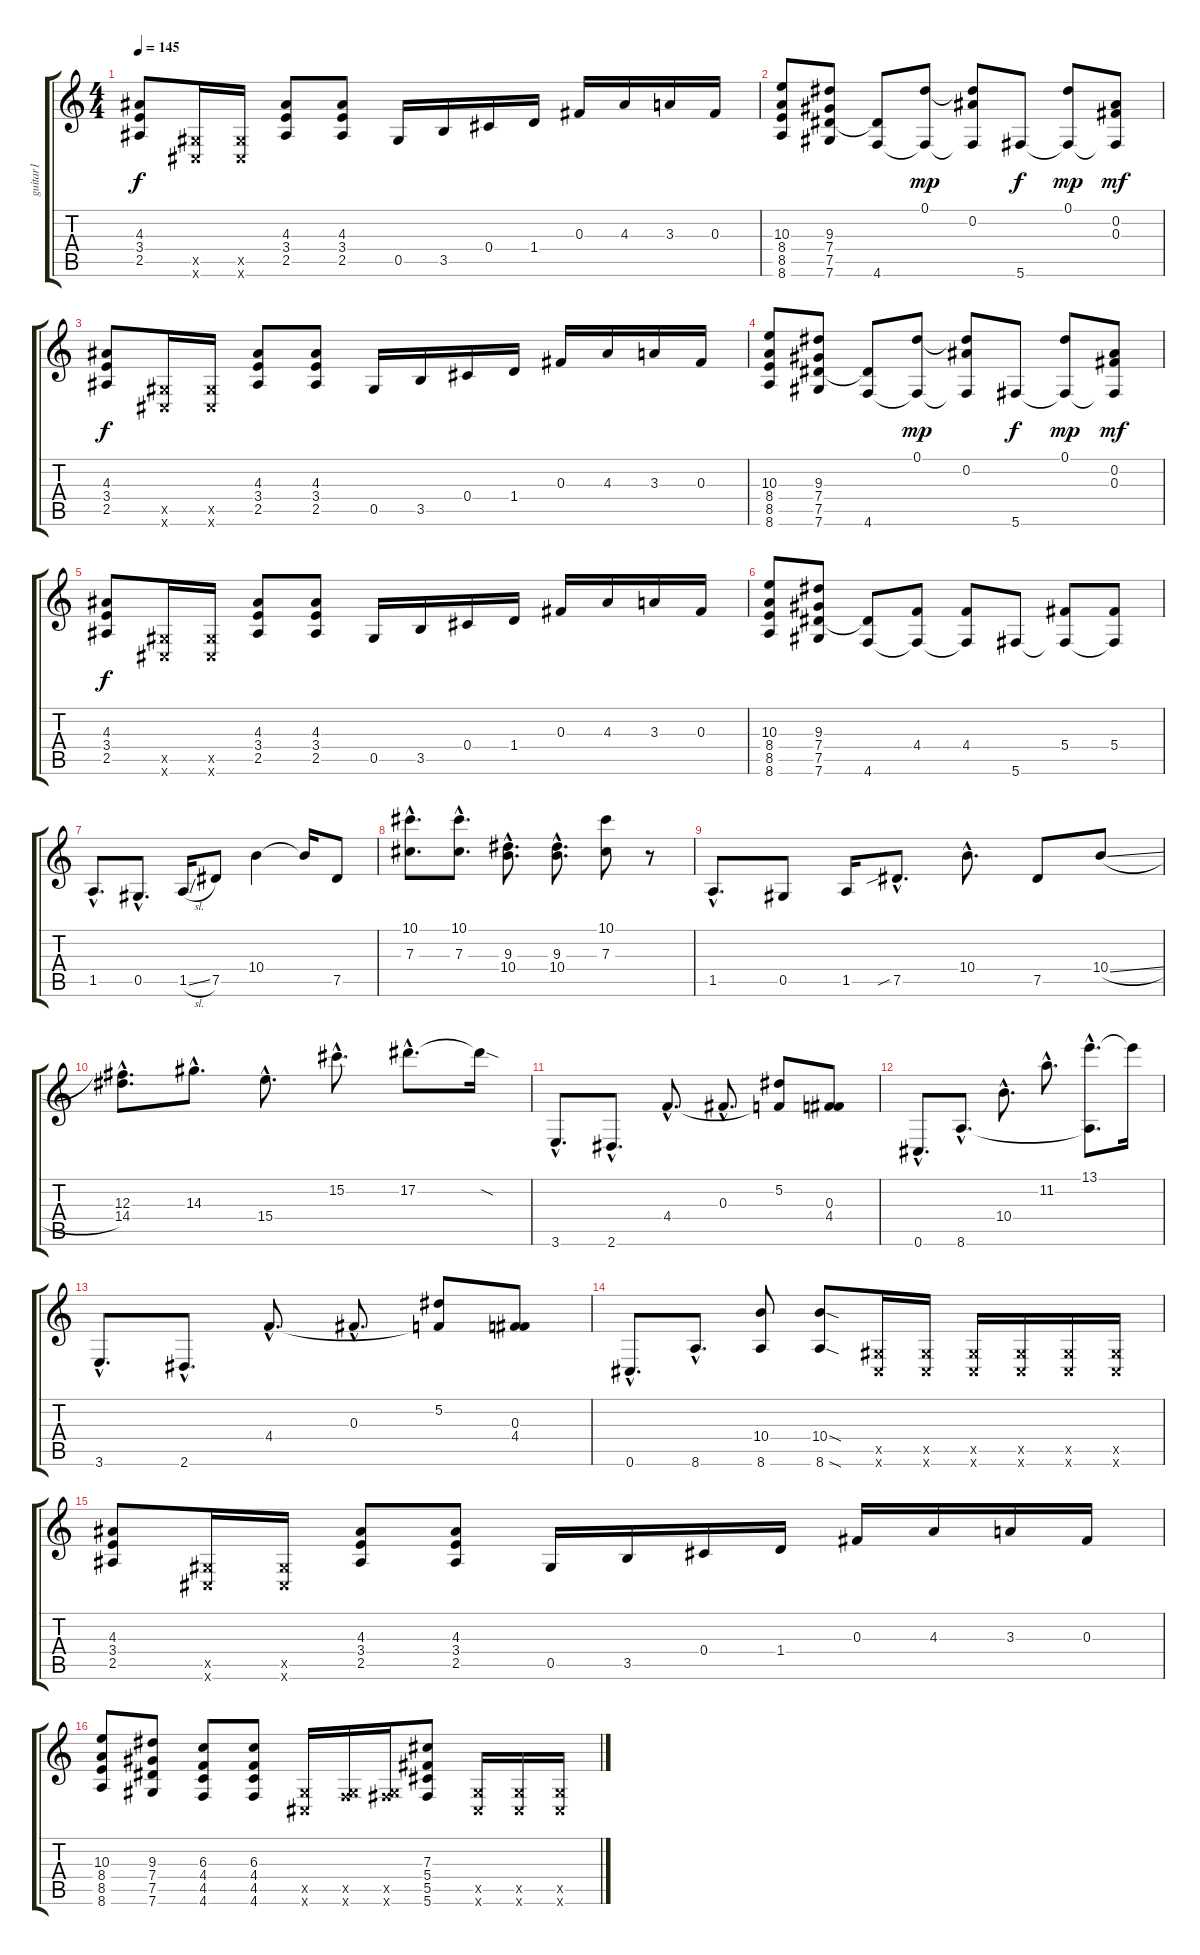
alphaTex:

\track ("guitar1" "guitar1") {instrument distortionguitar}
\staff {score tabs}
\tuning (Eb4 Bb3 Gb3 Db3 Ab2 Db2) {hide}
\ts (4 4)
\tempo 145
\clef g2
\ks c
(4.3 3.4 2.5).8{dy f} (0.5{x} 0.6{x}).16 (0.5{x} 0.6{x}).16 (4.3 3.4 2.5).8 (4.3 3.4 2.5).8 0.5.16 3.5.16 0.4.16 1.4.16 0.3.16 4.3.16 3.3.16 0.3.16 |
(10.3 8.4 8.5 8.6).8 (9.3 7.4 7.5 7.6).8 (7.5{t} 4.6).8 (0.1 4.6{t}).8{dy mp} (0.1{t} 0.2 4.6{t}).8 5.6.8{dy f} (0.1 5.6{t}).8{dy mp} (0.2 0.3 5.6{t}).8{dy mf} |
(4.3 3.4 2.5).8{dy f} (0.5{x} 0.6{x}).16 (0.5{x} 0.6{x}).16 (4.3 3.4 2.5).8 (4.3 3.4 2.5).8 0.5.16 3.5.16 0.4.16 1.4.16 0.3.16 4.3.16 3.3.16 0.3.16 |
(10.3 8.4 8.5 8.6).8 (9.3 7.4 7.5 7.6).8 (7.5{t} 4.6).8 (0.1 4.6{t}).8{dy mp} (0.1{t} 0.2 4.6{t}).8 5.6.8{dy f} (0.1 5.6{t}).8{dy mp} (0.2 0.3 5.6{t}).8{dy mf} |
(4.3 3.4 2.5).8{dy f} (0.5{x} 0.6{x}).16 (0.5{x} 0.6{x}).16 (4.3 3.4 2.5).8 (4.3 3.4 2.5).8 0.5.16 3.5.16 0.4.16 1.4.16 0.3.16 4.3.16 3.3.16 0.3.16 |
(10.3 8.4 8.5 8.6).8 (9.3 7.4 7.5 7.6).8 (7.5{t} 4.6).8 (4.4 4.6{t}).8 (4.4 4.6{t}).8 5.6.8 (5.4 5.6{t}).8 (5.4 5.6{t}).8 |
1.5{hac}.8{d} 0.5{hac}.8{d} 1.5{sl}.16 7.5.8 10.4.4 10.4{t}.16 7.5.8 |
(10.1{hac} 7.3{hac}).8{d} (10.1{hac} 7.3{hac}).8{d} (9.3{hac} 10.4{hac}).8{d} (9.3{hac} 10.4{hac}).8{d} (10.1 7.3).8 r.8 |
1.5{hac}.8{d} 0.5.8 1.5.16 7.5{sib hac}.8{d} 10.4{hac}.8{d} 7.5.8 10.4{sl}.8 |
(12.3{hac} 14.4{hac}).8{d} 14.3{hac}.8{d} 15.4{hac}.8{d} 15.2{hac}.8{d} 17.2{hac}.8{d} 17.2{sod t}.16 |
3.6{hac}.8{d} 2.6{hac}.8{d} 4.4{hac}.8{d} 0.3{hac}.8{d} (5.2 4.4{t}).8 (0.3 4.4).8 |
0.6{hac}.8{d} 8.6{hac}.8{d} 10.4{hac}.8{d} 11.2{hac}.8{d} (13.1{hac} 8.6{hac t}).8{d} 13.1{t}.16 |
3.6{hac}.8{d} 2.6{hac}.8{d} 4.4{hac}.8{d} 0.3{hac}.8{d} (5.2 4.4{t}).8 (0.3 4.4).8 |
0.6{hac}.8{d} 8.6{hac}.8{d} (10.4 8.6).8 (10.4{sod} 8.6{sod}).8 (0.5{x} 0.6{x}).16 (0.5{x} 0.6{x}).16 (0.5{x} 0.6{x}).16 (0.5{x} 0.6{x}).16 (0.5{x} 0.6{x}).16 (0.5{x} 0.6{x}).16 |
(4.3 3.4 2.5).8 (0.5{x} 0.6{x}).16 (0.5{x} 0.6{x}).16 (4.3 3.4 2.5).8 (4.3 3.4 2.5).8 0.5.16 3.5.16 0.4.16 1.4.16 0.3.16 4.3.16 3.3.16 0.3.16 |
(10.3 8.4 8.5 8.6).8 (9.3 7.4 7.5 7.6).8 (6.3 4.4 4.5 4.6).8 (6.3 4.4 4.5 4.6).8 (0.5{x} 0.6{x}).16 (0.5{x} 4.6{x}).16 (0.5{x} 5.6{x}).16 (7.3 5.4 5.5 5.6).8 (0.5{x} 0.6{x}).16 (0.5{x} 0.6{x}).16 (0.5{x} 0.6{x}).16
